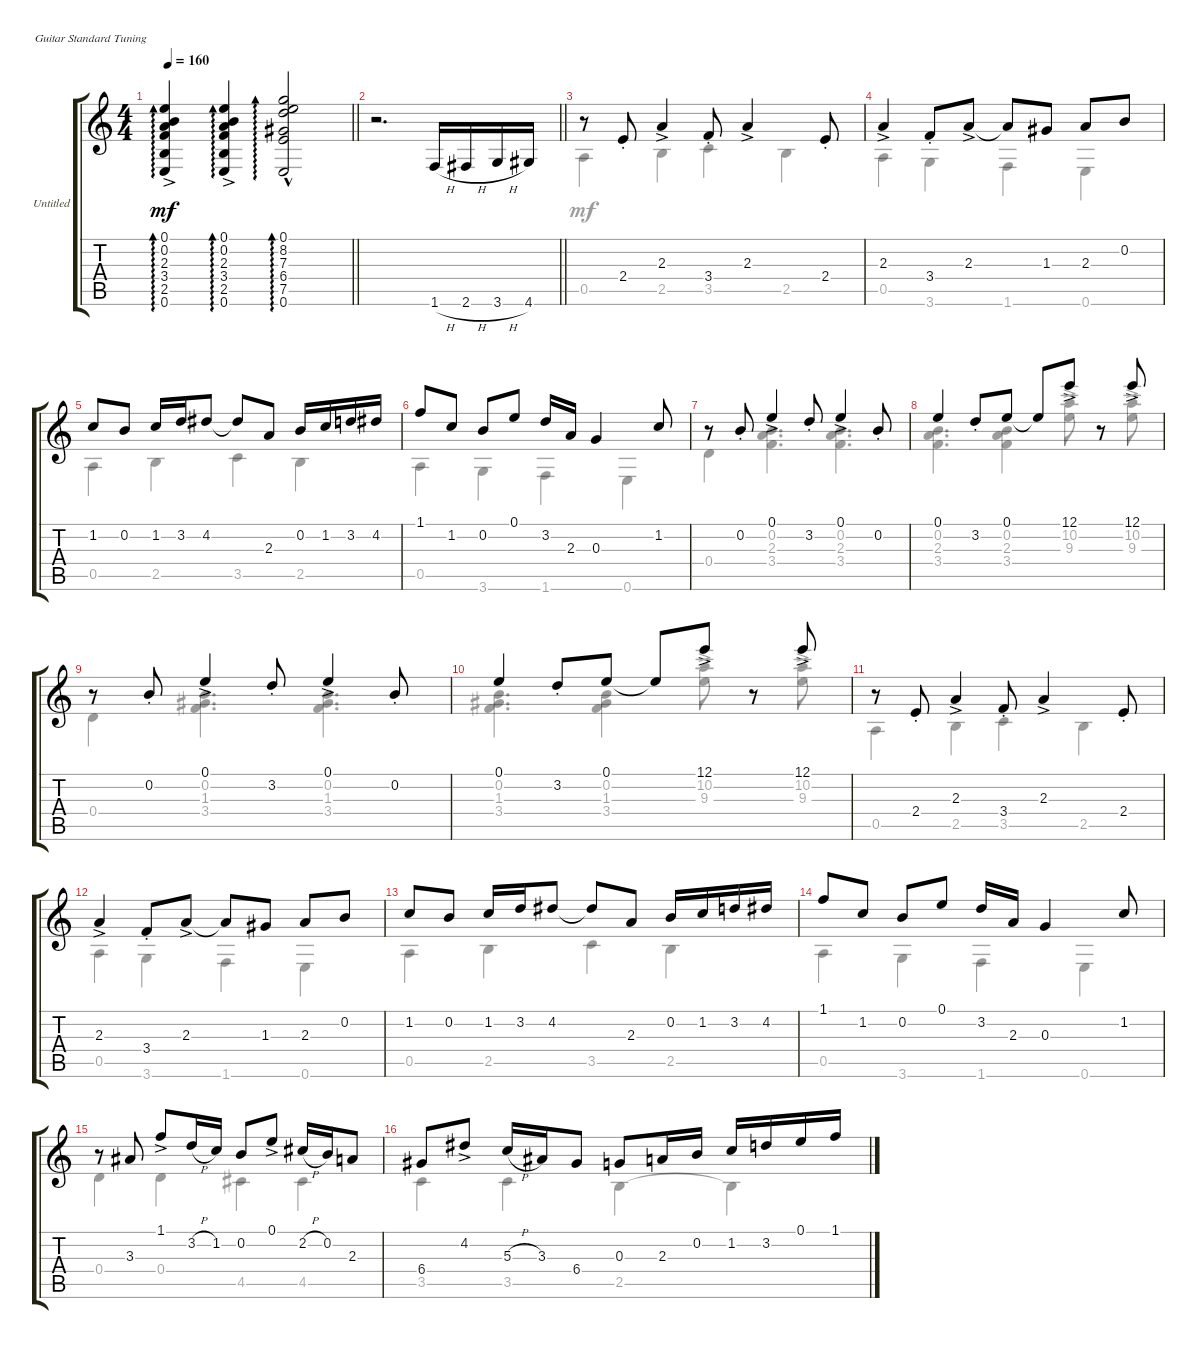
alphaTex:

\bracketExtendMode groupsimilarinstruments
\firstSystemTrackNameOrientation horizontal
\otherSystemsTrackNameOrientation horizontal
\track ("Untitled" "Untitled") {instrument acousticguitarnylon}
\staff {score tabs}
\tuning (E4 B3 G3 D3 A2 E2)
\voice
\ts (4 4)
\tempo 160
\clef g2
\barLineRight lightlight
\ks aminor
(0.1{ac} 0.2{ac} 2.3{ac} 3.4{ac} 2.5{ac} 0.6{ac}).4{ad 0 dy mf} (0.1{ac} 0.2{ac} 2.3{ac} 3.4{ac} 2.5{ac} 0.6{ac}).4{ad 0} (8.2{hac} 0.1{hac} 7.3{hac} 6.4{hac} 7.5{hac} 0.6{hac}).2{ad 0} |
\barLineRight lightlight
r.2{d} 1.6{h}.16 2.6{h}.16 3.6{h}.16 4.6.16 |
r.8 2.4{st}.8 2.3{ac}.4 3.4{st}.8 2.3{ac}.4 2.4{st}.8 |
2.3{ac}.4 3.4{st}.8 2.3{ac}.8 2.3{t}.8 1.3.8 2.3.8 0.2.8 |
1.2.8 0.2.8 1.2.16 3.2.16 4.2.8 4.2{t}.8 2.3.8 0.2.16 1.2.16 3.2.16 4.2.16 |
1.1.8 1.2.8 0.2.8 0.1.8 3.2.16 2.3.16 0.3.4 1.2.8 |
r.8 0.2{st}.8 0.1{ac}.4 3.2{st}.8 0.1{ac}.4 0.2{st}.8 |
0.1.4 3.2{st}.8 0.1.8 0.1{t}.8 12.1{ac}.8 r.8 12.1{ac}.8 |
r.8 0.2{st}.8 0.1{ac}.4 3.2{st}.8 0.1{ac}.4 0.2{st}.8 |
0.1.4 3.2{st}.8 0.1.8 0.1{t}.8 12.1{ac}.8 r.8 12.1{ac}.8 |
r.8 2.4{st}.8 2.3{ac}.4 3.4{st}.8 2.3{ac}.4 2.4{st}.8 |
2.3{ac}.4 3.4{st}.8 2.3{ac}.8 2.3{t}.8 1.3.8 2.3.8 0.2.8 |
1.2.8 0.2.8 1.2.16 3.2.16 4.2.8 4.2{t}.8 2.3.8 0.2.16 1.2.16 3.2.16 4.2.16 |
1.1.8 1.2.8 0.2.8 0.1.8 3.2.16 2.3.16 0.3.4 1.2.8 |
r.8 3.3.8 1.1{ac}.8 3.2{h}.16 1.2.16 0.2.8 0.1{ac}.8 2.2{h}.16 0.2.16 2.3.8 |
6.4.8 4.2{ac}.8 5.3{h}.16 3.3.16 6.4.8 0.3.8 2.3.16 0.2.16 1.2.16 3.2.16 0.1.16 1.1.16
\voice
\clef g2
\ottava regular
\simile none
\barLineRight lightlight
\ks aminor
|
\barLineRight lightlight
|
0.5.4 2.5.4 3.5.4 2.5.4 |
0.5.4 3.6.4 1.6.4 0.6.4 |
0.5.4 2.5.4 3.5.4 2.5.4 |
0.5.4 3.6.4 1.6.4 0.6.4 |
0.4.4 (0.2 2.3 3.4).4{d} (0.2 2.3 3.4).4{d} |
(0.2 2.3 3.4).4{d} (0.2 2.3 3.4).4 (10.2{ac} 9.3{ac}).8 r.8 (10.2{ac} 9.3{ac}).8 |
0.4.4 (0.2 1.3 3.4).4{d} (0.2 1.3 3.4).4{d} |
(0.2 1.3 3.4).4{d} (0.2 1.3 3.4).4 (10.2{ac} 9.3{ac}).8 r.8 (10.2{ac} 9.3{ac}).8 |
0.5.4 2.5.4 3.5.4 2.5.4 |
0.5.4 3.6.4 1.6.4 0.6.4 |
0.5.4 2.5.4 3.5.4 2.5.4 |
0.5.4 3.6.4 1.6.4 0.6.4 |
0.4.4 0.4.4 4.5.4 4.5.4 |
3.5.4 3.5.4 2.5.4 2.5{t}.4
